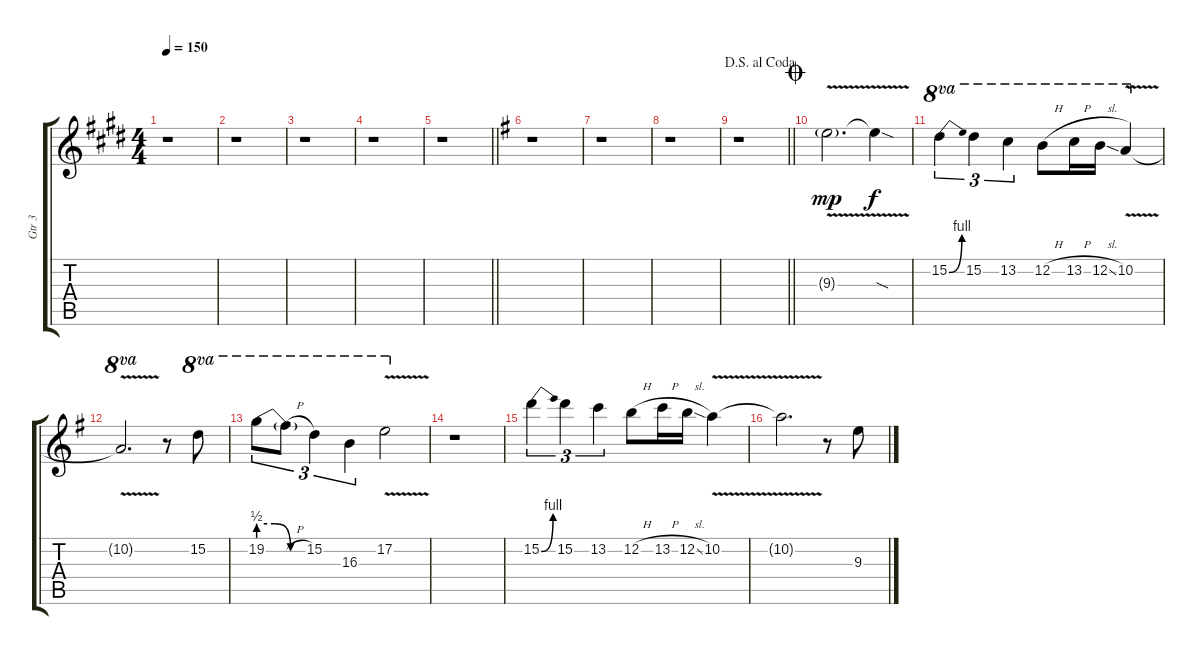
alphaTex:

\track ("Gtr 3" "Gtr 3") {instrument overdrivenguitar}
\staff {score tabs}
\tuning (E4 B3 G3 D3 A2 E2) {hide}
\ts (4 4)
\tempo 150
\clef g2
\ks c#minor
r.1{dy mf} |
r.1 |
\ks e
r.1 |
\ks c#minor
r.1 |
\barLineRight lightlight
r.1 |
\ks g
r.1 |
r.1 |
r.1 |
\jump dalsegnoalcoda
\barLineRight lightlight
r.1 |
\jump coda
9.3{v g}.2{d dy mp} 9.3{sod t}.4{dy f} |
15.2{be (bend 0 0 60 4)}.4{tu (3 2) ot 8va} 15.2.4{tu (3 2) ot 8va} 13.2.4{tu (3 2) ot 8va} 12.2{h}.8{ot 8va} 13.2{h}.16{ot 8va} 12.2{sl}.16{ot 8va} 10.2{v}.4{ot 8va} |
10.2{v t}.2{d ot 8va} r.8 15.2.8{ot 8va} |
19.2{be (custom 0 2 20 2 40 0 60 0)}.8{tu (3 2) ot 8va} 19.2{h t}.8{tu (3 2) ot 8va} 15.2.4{tu (3 2) ot 8va} 16.3.4{tu (3 2) ot 8va} 17.2{v}.2{ot 8va} |
r.1 |
15.2{be (bend 0 0 60 4)}.4{tu (3 2)} 15.2.4{tu (3 2)} 13.2.4{tu (3 2)} 12.2{h}.8 13.2{h}.16 12.2{sl}.16 10.2{v}.4 |
10.2{v t}.2{d} r.8 9.3.8
